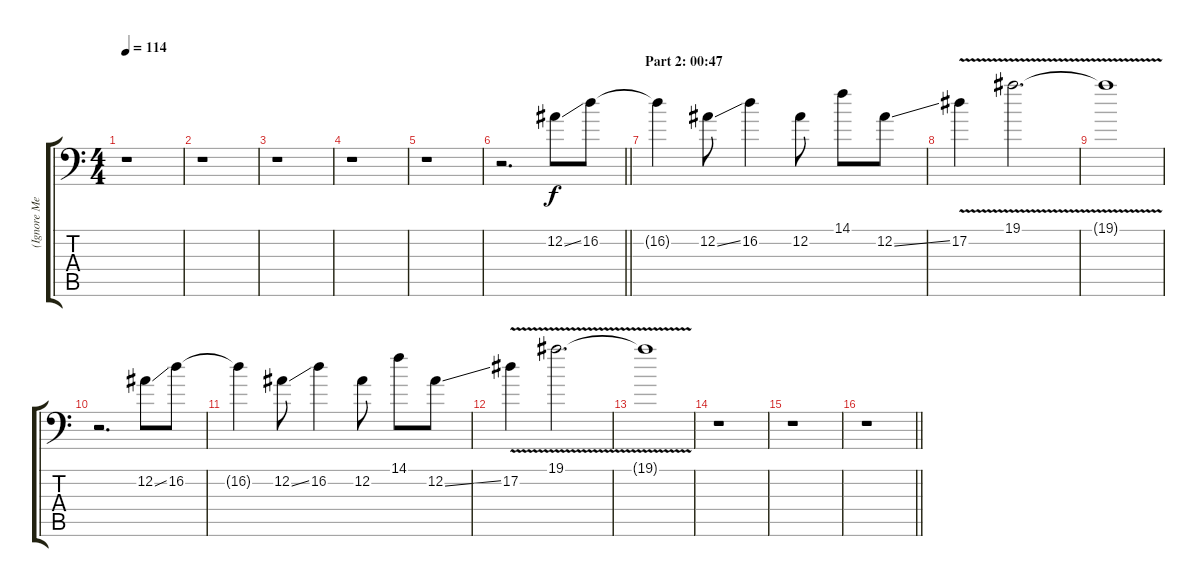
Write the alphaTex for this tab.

\track ("(Ignore Me)" "(Ignore Me") {instrument distortionguitar}
\staff {score tabs}
\tuning (Eb3 Bb2 G2 Db2 Ab1 Eb1) {hide}
\ts (4 4)
\tempo 114
\clef f4
\ks c
r.1{dy f} |
r.1 |
r.1 |
r.1 |
r.1 |
\barLineRight lightlight
r.2{d} 12.2{ss}.8 16.2.8 |
\section ("" "Part 2: 00:47")
16.2{t}.4 12.2{ss}.8 16.2.4 12.2.8 14.1.8 12.2{ss}.8 |
17.2{v}.4 19.1{v}.2{d volume 0} |
19.1{t}.1 |
r.2{d volume 9} 12.2{ss}.8 16.2.8 |
16.2{t}.4 12.2{ss}.8 16.2.4 12.2.8 14.1.8 12.2{ss}.8 |
17.2{v}.4 19.1{v}.2{d volume 0} |
19.1{t}.1 |
r.1{volume 9} |
r.1 |
\barLineRight lightlight
r.1
